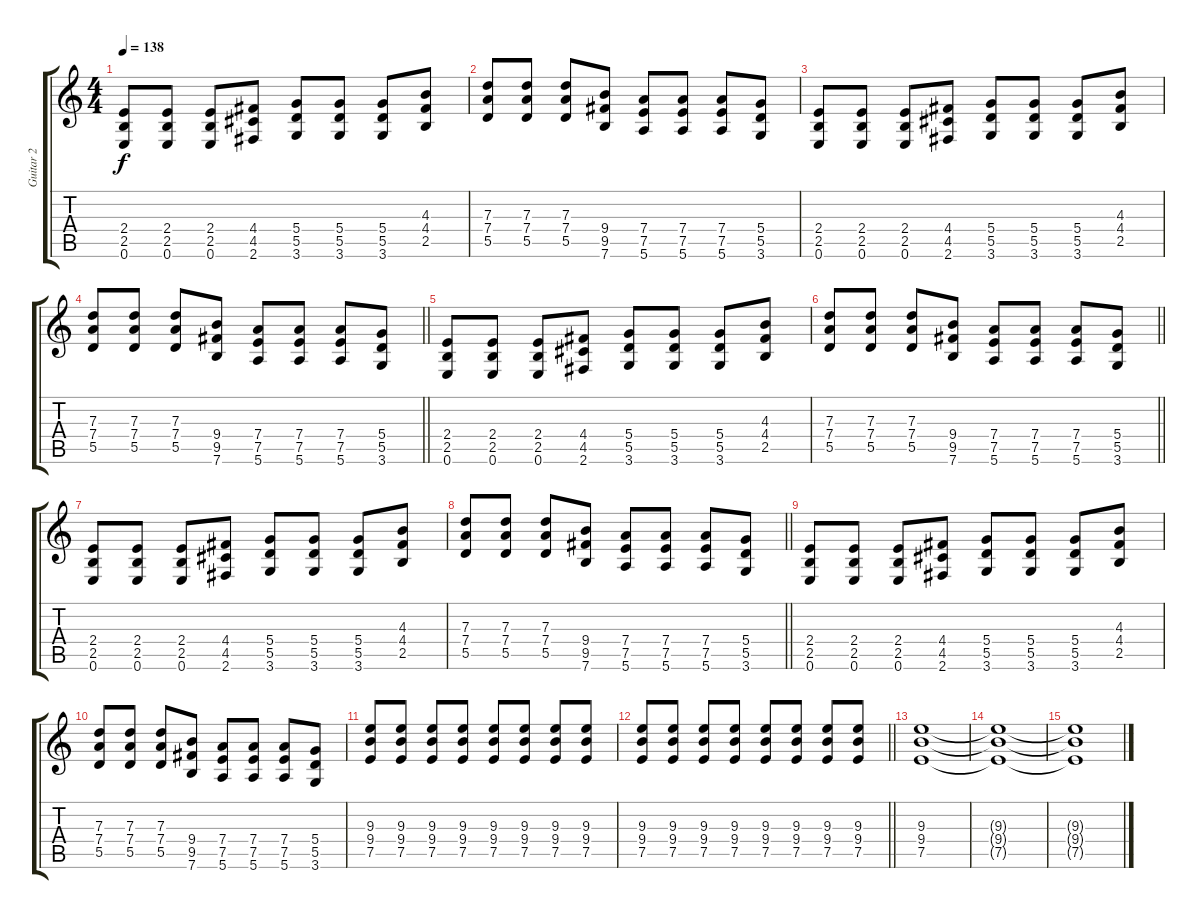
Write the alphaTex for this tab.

\track ("Guitar 2" "Guitar 2") {instrument distortionguitar}
\staff {score tabs}
\tuning (E4 B3 G3 D3 A2 E2) {hide}
\ts (4 4)
\tempo 138
\clef g2
\ks c
(2.4 2.5 0.6).8{dy f} (2.4 2.5 0.6).8 (2.4 2.5 0.6).8 (4.4 4.5 2.6).8 (5.4 5.5 3.6).8 (5.4 5.5 3.6).8 (5.4 5.5 3.6).8 (4.3 4.4 2.5).8 |
(7.3 7.4 5.5).8 (7.3 7.4 5.5).8 (7.3 7.4 5.5).8 (9.4 9.5 7.6).8 (7.4 7.5 5.6).8 (7.4 7.5 5.6).8 (7.4 7.5 5.6).8 (5.4 5.5 3.6).8 |
(2.4 2.5 0.6).8 (2.4 2.5 0.6).8 (2.4 2.5 0.6).8 (4.4 4.5 2.6).8 (5.4 5.5 3.6).8 (5.4 5.5 3.6).8 (5.4 5.5 3.6).8 (4.3 4.4 2.5).8 |
\barLineRight lightlight
(7.3 7.4 5.5).8 (7.3 7.4 5.5).8 (7.3 7.4 5.5).8 (9.4 9.5 7.6).8 (7.4 7.5 5.6).8 (7.4 7.5 5.6).8 (7.4 7.5 5.6).8 (5.4 5.5 3.6).8 |
(2.4 2.5 0.6).8 (2.4 2.5 0.6).8 (2.4 2.5 0.6).8 (4.4 4.5 2.6).8 (5.4 5.5 3.6).8 (5.4 5.5 3.6).8 (5.4 5.5 3.6).8 (4.3 4.4 2.5).8 |
\barLineRight lightlight
(7.3 7.4 5.5).8 (7.3 7.4 5.5).8 (7.3 7.4 5.5).8 (9.4 9.5 7.6).8 (7.4 7.5 5.6).8 (7.4 7.5 5.6).8 (7.4 7.5 5.6).8 (5.4 5.5 3.6).8 |
(2.4 2.5 0.6).8 (2.4 2.5 0.6).8 (2.4 2.5 0.6).8 (4.4 4.5 2.6).8 (5.4 5.5 3.6).8 (5.4 5.5 3.6).8 (5.4 5.5 3.6).8 (4.3 4.4 2.5).8 |
\barLineRight lightlight
(7.3 7.4 5.5).8 (7.3 7.4 5.5).8 (7.3 7.4 5.5).8 (9.4 9.5 7.6).8 (7.4 7.5 5.6).8 (7.4 7.5 5.6).8 (7.4 7.5 5.6).8 (5.4 5.5 3.6).8 |
(2.4 2.5 0.6).8 (2.4 2.5 0.6).8 (2.4 2.5 0.6).8 (4.4 4.5 2.6).8 (5.4 5.5 3.6).8 (5.4 5.5 3.6).8 (5.4 5.5 3.6).8 (4.3 4.4 2.5).8 |
(7.3 7.4 5.5).8 (7.3 7.4 5.5).8 (7.3 7.4 5.5).8 (9.4 9.5 7.6).8 (7.4 7.5 5.6).8 (7.4 7.5 5.6).8 (7.4 7.5 5.6).8 (5.4 5.5 3.6).8 |
(9.3 9.4 7.5).8 (9.3 9.4 7.5).8 (9.3 9.4 7.5).8 (9.3 9.4 7.5).8 (9.3 9.4 7.5).8 (9.3 9.4 7.5).8 (9.3 9.4 7.5).8 (9.3 9.4 7.5).8 |
\barLineRight lightlight
(9.3 9.4 7.5).8 (9.3 9.4 7.5).8 (9.3 9.4 7.5).8 (9.3 9.4 7.5).8 (9.3 9.4 7.5).8 (9.3 9.4 7.5).8 (9.3 9.4 7.5).8 (9.3 9.4 7.5).8 |
(9.3 9.4 7.5).1{volume 0} |
(9.3{t} 9.4{t} 7.5{t}).1 |
(9.3{t} 9.4{t} 7.5{t}).1
